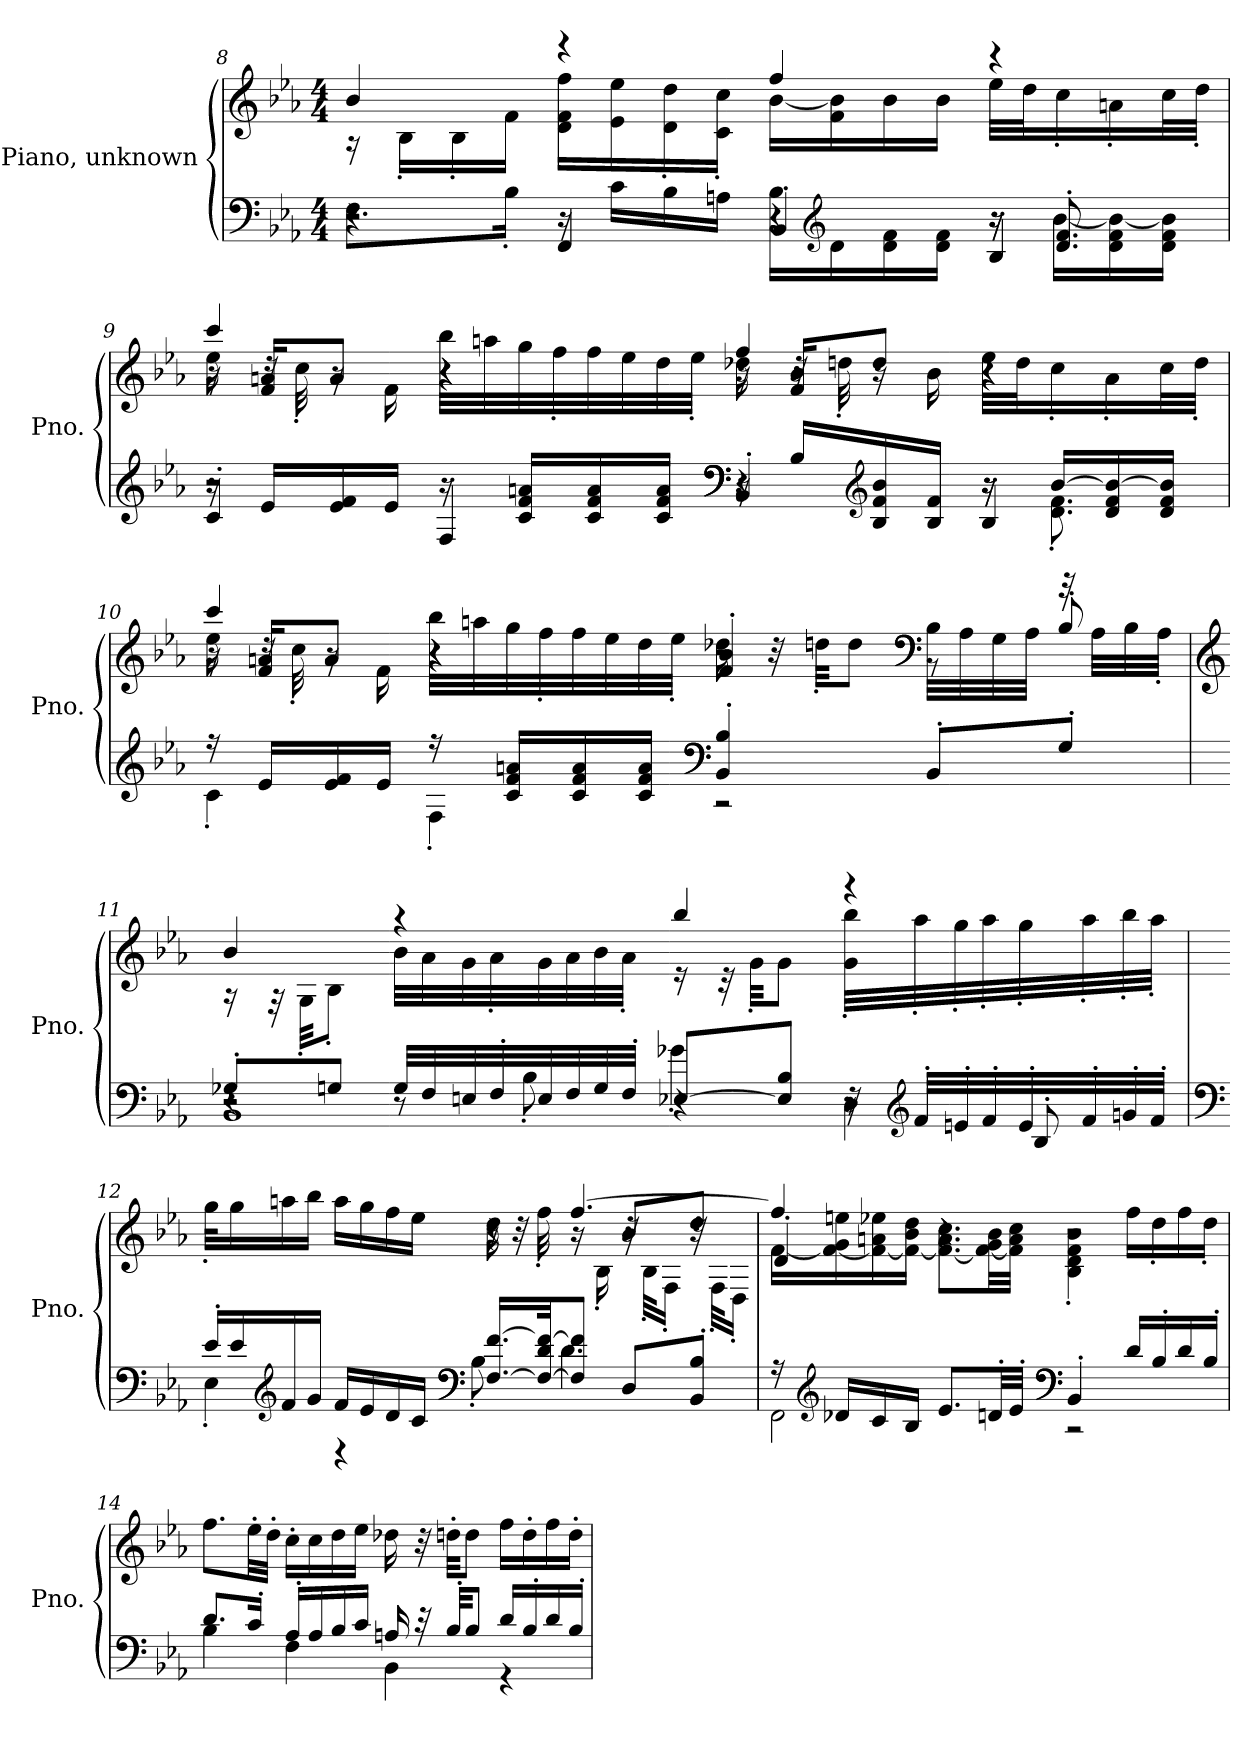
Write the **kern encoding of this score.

**kern	**kern
*part1	*part1
*staff2	*staff1
*I"Piano, unknown	*
*I'Pno.	*
!!LO:LB:g=z
*clefF4	*clefG2
*k[b-e-a-]	*k[b-e-a-]
*M4/4	*M4/4
=8	=8
*^	*^
*	*^	*	*
2r	8.F\L	4r	4b-/	16r
.	.	.	.	16B-'\LL
.	.	.	.	16B-'\
.	16B-'\Jk	.	.	16f\JJ
.	16r	4FF/	4r	16d\ 16f\ 16ff\LL
.	16c\LL	.	.	16e-\ 16ee-\
.	16B-\	.	.	16d\' 16dd\'
.	16An\JJ	.	.	16c\' 16cc\'JJ
4r	16B-\LL	4BB-'/	4ff/	[16b-\LL
*clefG2	*	*	*	*
.	16d\	.	.	16f\ 16b-\]
.	16d\ 16f\	.	.	16b-\
.	16d\ 16f\JJ	.	.	16b-\JJ
16r	16r	4B-'/	4r	32ee-\LLL
.	.	.	.	32dd\J
8.d/' 8.f/'	[16b-\LL	.	.	16cc'\
.	16d\ 16f\ 16b-\_	.	.	16an'\
.	16d\ 16f\ 16b-\]JJ	.	.	32cc\L
.	.	.	.	32dd'\JJJ
!!LO:PB:g=z
=9	=9	=9	=9	=9
*	*	*	*	*^
16r	2r	4c'/	4ccc/	16ee-\	16r
16e-/LL	.	.	.	32r	16f/ 16an/KL
.	.	.	.	32cc'\	.
16e-/ 16f/	.	.	.	16r	8a/J
16e-/JJ	.	.	.	16f\	.
16r	.	4F'/	4r	32bb-\LLL	4r
.	.	.	.	32aan\	.
16c/ 16f/ 16an/LL	.	.	.	32gg\	.
.	.	.	.	32ff'\	.
16c/ 16f/ 16a/	.	.	.	32ff\	.
.	.	.	.	32ee-\	.
16c/ 16f/ 16a/JJ	.	.	.	32dd\	.
.	.	.	.	32ee-'\JJJ	.
*clefF4	*	*	*	*	*
16r	4r	4BB-'/	4ff/	16dd-X\	16r
16B-/LL	.	.	.	32r	16f/ 16b-/KL
.	.	.	.	32ddn'\	.
*clefG2	*	*	*	*	*
16B-/ 16f/ 16b-/	.	.	.	16r	8dd/J
16B-/ 16f/JJ	.	.	.	16b-\	.
16r	16r	4B-'/	4r	32ee-\LLL	4r
.	.	.	.	32dd\J	.
[16b-/LL	8.d\' 8.f\'	.	.	16cc'\	.
16d/ 16f/ 16b-/_	.	.	.	16a'\	.
16d/ 16f/ 16b-/]JJ	.	.	.	32cc\L	.
.	.	.	.	32dd'\JJJ	.
*	*v	*v	*	*	*
!!LO:LB:g=z	!!	!!
=10	=10	=10	=10	=10
16r	4c'\	4ccc/	16ee-\	16r
16e-/LL	.	.	32r	16f/ 16an/KL
.	.	.	32cc'\	.
16e-/ 16f/	.	.	16r	8a/J
16e-/JJ	.	.	16f\	.
16r	4F'\	4r	32bb-\LLL	4r
.	.	.	32aan\	.
16c/ 16f/ 16an/LL	.	.	32gg\	.
.	.	.	32ff'\	.
16c/ 16f/ 16a/	.	.	32ff\	.
.	.	.	32ee-\	.
16c/ 16f/ 16a/JJ	.	.	32dd\	.
.	.	.	32ee-'\JJJ	.
*clefF4	*	*	*	*
4BB-/' 4B-/'	2r	2r	16dd-X\	4f/' 4b-/'
.	.	.	32r	.
.	.	.	32ddn'\KKL	.
.	.	.	8dd\J	.
*	*	*clefF4	*	*
8BB-'/L	.	.	32B-\LLL	8r
.	.	.	32A-\	.
.	.	.	32G\	.
.	.	.	32A-\JJJ	.
8G'/J	.	.	32r	8B-'/
.	.	.	32A-\LLL	.
.	.	.	32B-\	.
.	.	.	32A-'\JJJ	.
*v	*v	*	*	*
*	*v	*v	*v
!!LO:LB:g=z
=11	=11
*	*clefG2
*^	*^
*	*^	*	*
*	*	*^	*	*
8G-X'/L	4r	2r	1BB-	4b-/	16r
.	.	.	.	.	32r
.	.	.	.	.	32G'\KKL
8Gn/J	.	.	.	.	8B-'\J
32G/LLL	8r	.	.	4r	32b-\LLL
32F/	.	.	.	.	32a-\
32En/	.	.	.	.	32g\
32F'/	.	.	.	.	32a-'\
32E/	8B-'\	.	.	.	32g\
32F/	.	.	.	.	32a-\
32G/	.	.	.	.	32b-\
32F'/JJJ	.	.	.	.	32a-'\JJJ
[8E-X/L	4g-X'\	4r	.	4bb-/	16r
.	.	.	.	.	32r
.	.	.	.	.	32g'\KKL
8E-/] 8B-/J	.	.	.	.	8g\J
32r	4D\	8r	.	4r	32g\' 32bb-\'LLL
*clefG2	*	*	*	*	*
32f'/LLL	.	.	.	.	32aa-'\
32en'/	.	.	.	.	32gg'\
32f'/	.	.	.	.	32aa-'\
32e'/	.	8B-'/	.	.	32gg'\
32f'/	.	.	.	.	32aa-'\
32gn'/	.	.	.	.	32bb-'\
32f'/JJJ	.	.	.	.	32aa-'\JJJ
*v	*v	*v	*v	*	*
*	*v	*v
!!LO:LB:g=z
=12	=12
*clefF4	*
*^	*^
*	*	*	*^
16e-'/LL	4E-'\	2r	16gg'\LL	2r
16e-/	.	.	16gg\	.
*clefG2	*	*	*	*
16f/	.	.	16aan\	.
16g/JJ	.	.	16bb-\JJ	.
16f/LL	4r	.	16aa\LL	.
16e-/	.	.	16gg\	.
16d/	.	.	16ff\	.
16c/JJ	.	.	16ee-\JJ	.
*clefF4	*	*	*	*
[16.F/ [16.f/LL	8B-'\	8r	16dd\	4r
.	.	.	32r	.
32F/_ 32d/ 32f/_JK	.	.	32ff'\	.
8F/] 8f/]J	4.d\	[4.ff/	16r	.
.	.	.	16B-'\	.
8D/L	.	.	32r	8b-/L
.	.	.	32B-'\KLL	.
.	.	.	16F'\JJ	.
8BB-/' 8B-/'J	.	.	32r	8dd/J
.	.	.	32F'\KLL	.
.	.	.	16D'\JJ	.
!!LO:LB:g=z	!!	!!
=13	=13	=13	=13	=13
16r	2FF\	4ff/]	[16f\LL	4d'/
*clefG2	*	*	*	*
16d-X/LL	.	.	16f\_ 16g\ 16een\	.
16c/	.	.	16f\_ 16an\ 16ee-X\	.
16B-/JJ	.	.	16f\_ 16b-\ 16dd\JJ	.
8.e-/L	.	4r	8.f\_ 8.a\ 8.cc\L	4r
32dn'/LL	.	.	32f\_ 32g\ 32b-\LL	.
32e-'/JJJ	.	.	32f\] 32a\ 32cc\JJJ	.
*clefF4	*	*	*	*
4BB-'/	2r	2r	4B-\' 4d\' 4f\' 4b-\'	2r
16d/LL	.	.	16ff\LL	.
16B-'/	.	.	16dd'\	.
16d/	.	.	16ff\	.
16B-'/JJ	.	.	16dd'\JJ	.
*	*	*v	*v	*v
=14	=14	=14
8.d/L	4B-\	8.ff\L
16c'/Jk	.	32ee-'\LL
.	.	32dd'\JJJ
16A-'/LL	4F\	16cc'\LL
16A-/	.	16cc\
16B-/	.	16dd\
16c/JJ	.	16ee-\JJ
16An/	4BB-\	16dd-X\
32r	.	32r
32B-'/KKL	.	32ddn'\KKL
8B-/J	.	8dd\J
16d/LL	4r	16ff\LL
16B-'/	.	16dd'\
16d/	.	16ff\
16B-'/JJ	.	16dd'\JJ
*v	*v	*
=	=
*-	*-
